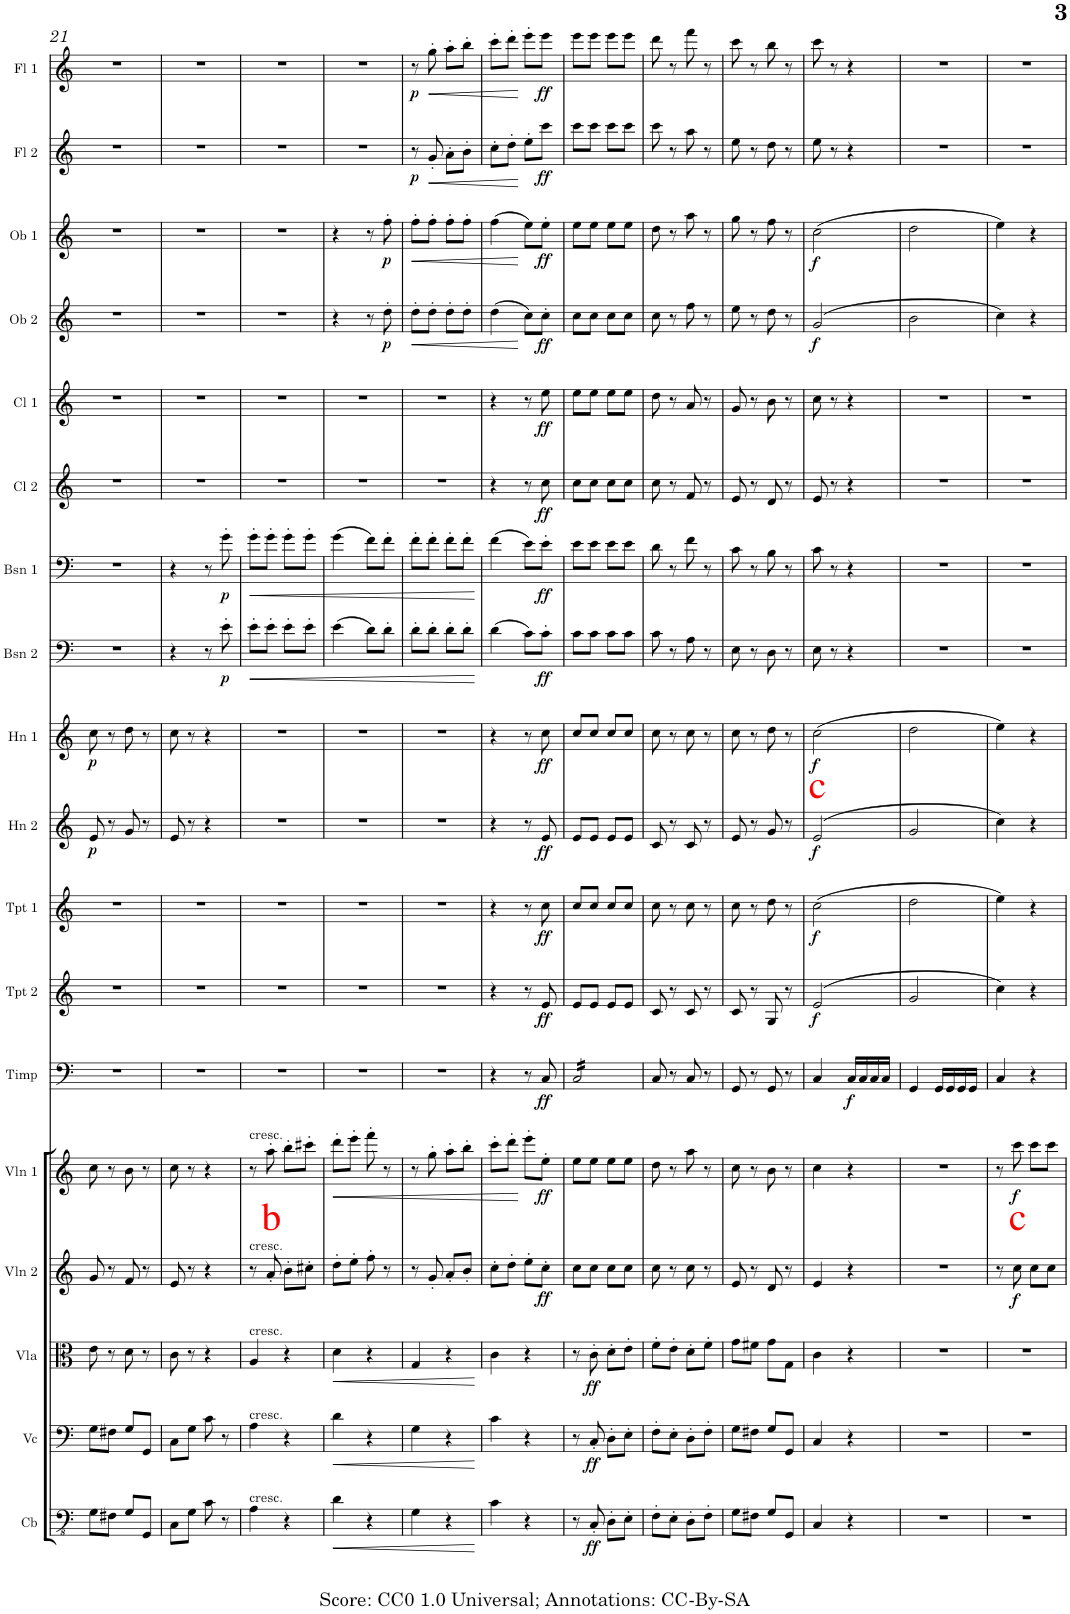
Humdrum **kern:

**kern	**dynam	**kern	**dynam	**kern	**dynam	**kern	**dynam	**kern	**text	**dynam	**kern	**dynam	**kern	**dynam	**kern	**dynam	**kern	**dynam	**kern	**text	**dynam	**kern	**dynam	**kern	**dynam	**kern	**dynam	**kern	**dynam	**kern	**dynam	**kern	**dynam	**kern	**dynam	**kern	**dynam
*part18	*part18	*part17	*part17	*part16	*part16	*part15	*part15	*part14	*part14	*part14	*part13	*part13	*part12	*part12	*part11	*part11	*part10	*part10	*part9	*part9	*part9	*part8	*part8	*part7	*part7	*part6	*part6	*part5	*part5	*part4	*part4	*part3	*part3	*part2	*part2	*part1	*part1
*staff18	*staff18	*staff17	*staff17	*staff16	*staff16	*staff15	*staff15	*staff14	*staff14	*staff14	*staff13	*staff13	*staff12	*staff12	*staff11	*staff11	*staff10	*staff10	*staff9	*staff9	*staff9	*staff8	*staff8	*staff7	*staff7	*staff6	*staff6	*staff5	*staff5	*staff4	*staff4	*staff3	*staff3	*staff2	*staff2	*staff1	*staff1
*I"Contrabass	*	*I"Violoncello	*	*I"Viola	*	*I"Violin 2	*	*I"Violin 1	*	*	*I"Timpani	*	*I"C Trumpet 2	*	*I"C Trumpet 1	*	*I"C Horn 2	*	*I"C Horn 1	*	*	*I"Bassoon 2	*	*I"Bassoon 1	*	*I"C Clarinet 2	*	*I"C Clarinet 1	*	*I"Oboe 2	*	*I"Oboe 1	*	*I"Flute 2	*	*I"Flute 1	*
*I'Cb	*	*I'Vc	*	*I'Vla	*	*I'Vln 2	*	*I'Vln 1	*	*	*I'Timp	*	*I'Tpt 2	*	*I'Tpt 1	*	*I'Hn 2	*	*I'Hn 1	*	*	*I'Bsn 2	*	*I'Bsn 1	*	*I'Cl 2	*	*I'Cl 1	*	*I'Ob 2	*	*I'Ob 1	*	*I'Fl 2	*	*I'Fl 1	*
!!LO:PB:g=z
*clefFv4	*	*clefF4	*	*clefC3	*	*clefG2	*	*clefG2	*	*	*clefF4	*	*clefG2	*	*clefG2	*	*clefG2	*	*clefG2	*	*	*clefF4	*	*clefF4	*	*clefG2	*	*clefG2	*	*clefG2	*	*clefG2	*	*clefG2	*	*clefG2	*
*	*	*	*	*	*	*	*	*	*	*	*	*	*	*	*	*	*Trd7c12	*	*Trd7c12	*	*	*	*	*	*	*Trd1c2	*	*Trd1c2	*	*	*	*	*	*	*	*	*
*k[]	*	*k[]	*	*k[]	*	*k[]	*	*k[]	*	*	*k[]	*	*k[]	*	*k[]	*	*k[]	*	*k[]	*	*	*k[]	*	*k[]	*	*k[]	*	*k[]	*	*k[]	*	*k[]	*	*k[]	*	*k[]	*
*M2/4	*	*M2/4	*	*M2/4	*	*M2/4	*	*M2/4	*	*	*M2/4	*	*M2/4	*	*M2/4	*	*M2/4	*	*M2/4	*	*	*M2/4	*	*M2/4	*	*M2/4	*	*M2/4	*	*M2/4	*	*M2/4	*	*M2/4	*	*M2/4	*
=21	=21	=21	=21	=21	=21	=21	=21	=21	=21	=21	=21	=21	=21	=21	=21	=21	=21	=21	=21	=21	=21	=21	=21	=21	=21	=21	=21	=21	=21	=21	=21	=21	=21	=21	=21	=21	=21
!	!	!	!	!	!	!	!	!	!	!	!	!	!	!	!	!	!	!LO:DY:b	!	!	!LO:DY:b	!	!	!	!	!	!	!	!	!	!	!	!	!	!	!	!
8GG\L	.	8G\L	.	8e\	.	8g/	.	8cc\	.	.	2r	.	2r	.	2r	.	8e/	p	8cc\	.	p	2r	.	2r	.	2r	.	2r	.	2r	.	2r	.	2r	.	2r	.
8FF#X\J	.	8F#X\J	.	8r	.	8r	.	8r	.	.	.	.	.	.	.	.	8r	.	8r	.	.	.	.	.	.	.	.	.	.	.	.	.	.	.	.	.	.
8GG/L	.	8G/L	.	8d\	.	8f/	.	8b\	.	.	.	.	.	.	.	.	8g/	.	8dd\	.	.	.	.	.	.	.	.	.	.	.	.	.	.	.	.	.	.
8GGG/J	.	8GG/J	.	8r	.	8r	.	8r	.	.	.	.	.	.	.	.	8r	.	8r	.	.	.	.	.	.	.	.	.	.	.	.	.	.	.	.	.	.
=22	=22	=22	=22	=22	=22	=22	=22	=22	=22	=22	=22	=22	=22	=22	=22	=22	=22	=22	=22	=22	=22	=22	=22	=22	=22	=22	=22	=22	=22	=22	=22	=22	=22	=22	=22	=22	=22
8CC\L	.	8C\L	.	8c\	.	8e/	.	8cc\	.	.	2r	.	2r	.	2r	.	8e/	.	8cc\	.	.	4r	.	4r	.	2r	.	2r	.	2r	.	2r	.	2r	.	2r	.
8GG\J	.	8G\J	.	8r	.	8r	.	8r	.	.	.	.	.	.	.	.	8r	.	8r	.	.	.	.	.	.	.	.	.	.	.	.	.	.	.	.	.	.
8C\	.	8c\	.	4r	.	4r	.	4r	.	.	.	.	.	.	.	.	4r	.	4r	.	.	8r	.	8r	.	.	.	.	.	.	.	.	.	.	.	.	.
!	!	!	!	!	!	!	!	!	!	!	!	!	!	!	!	!	!	!	!	!	!	!	!LO:DY:b	!	!LO:DY:b	!	!	!	!	!	!	!	!	!	!	!	!
8r	.	8r	.	.	.	.	.	.	.	.	.	.	.	.	.	.	.	.	.	.	.	8e'\	p	8g'\	p	.	.	.	.	.	.	.	.	.	.	.	.
=23	=23	=23	=23	=23	=23	=23	=23	=23	=23	=23	=23	=23	=23	=23	=23	=23	=23	=23	=23	=23	=23	=23	=23	=23	=23	=23	=23	=23	=23	=23	=23	=23	=23	=23	=23	=23	=23
!	!	!	!	!	!	!	!	!LO:TX:a:t=cresc.	!	!	!	!	!	!	!	!	!	!	!	!	!	!	!	!	!	!	!	!	!	!	!	!	!	!	!	!	!
!	!	!	!	!	!	!LO:TX:a:t=cresc.	!	!	!	!	!	!	!	!	!	!	!	!	!	!	!	!	!	!	!	!	!	!	!	!	!	!	!	!	!	!	!
!	!	!	!	!LO:TX:a:t=cresc.	!	!	!	!	!	!	!	!	!	!	!	!	!	!	!	!	!	!	!	!	!	!	!	!	!	!	!	!	!	!	!	!	!
!	!	!LO:TX:a:t=cresc.	!	!	!	!	!	!	!	!	!	!	!	!	!	!	!	!	!	!	!	!	!	!	!	!	!	!	!	!	!	!	!	!	!	!	!
!LO:TX:a:t=cresc.	!	!	!	!	!	!	!	!	!	!	!	!	!	!	!	!	!	!	!	!	!	!	!	!	!	!	!	!	!	!	!	!	!	!	!	!	!
!	!	!	!	!	!	!	!	!	!	!	!	!	!	!	!	!	!	!	!	!	!	!	!LO:HP:b	!	!LO:HP:b	!	!	!	!	!	!	!	!	!	!	!	!
4AA\	.	4A\	.	4A/	.	8r	.	8r	.	.	2r	.	2r	.	2r	.	2r	.	2r	.	.	8e'\L	<	8g'\L	<	2r	.	2r	.	2r	.	2r	.	2r	.	2r	.
!	!	!	!	!	!	!	!	!	!LO:LY:b:color=#FF0000	!	!	!	!	!	!	!	!	!	!	!	!	!	!	!	!	!	!	!	!	!	!	!	!	!	!	!	!
.	.	.	.	.	.	8a'/	.	8aa'\	b	.	.	.	.	.	.	.	.	.	.	.	.	8e'\J	.	8g'\J	.	.	.	.	.	.	.	.	.	.	.	.	.
4r	.	4r	.	4r	.	8b'\L	.	8bb'\L	.	.	.	.	.	.	.	.	.	.	.	.	.	8e'\L	.	8g'\L	.	.	.	.	.	.	.	.	.	.	.	.	.
.	.	.	.	.	.	8cc#X'\J	.	8ccc#X'\J	.	.	.	.	.	.	.	.	.	.	.	.	.	8e'\J	.	8g'\J	.	.	.	.	.	.	.	.	.	.	.	.	.
=24	=24	=24	=24	=24	=24	=24	=24	=24	=24	=24	=24	=24	=24	=24	=24	=24	=24	=24	=24	=24	=24	=24	=24	=24	=24	=24	=24	=24	=24	=24	=24	=24	=24	=24	=24	=24	=24
!	!LO:HP:b	!	!LO:HP:b	!	!LO:HP:b	!	!	!	!	!LO:HP:b	!	!	!	!	!	!	!	!	!	!	!	!	!	!	!	!	!	!	!	!	!	!	!	!	!	!	!
4D\	<	4d\	<	4d\	<	8dd'\L	.	8ddd'\L	.	<	2r	.	2r	.	2r	.	2r	.	2r	.	.	(4e\	.	(4g\	.	2r	.	2r	.	4r	.	4r	.	2r	.	2r	.
.	.	.	.	.	.	8ee'\J	.	8eee'\J	.	.	.	.	.	.	.	.	.	.	.	.	.	.	.	.	.	.	.	.	.	.	.	.	.	.	.	.	.
4r	.	4r	.	4r	.	8ff'\	.	8fff'\	.	.	.	.	.	.	.	.	.	.	.	.	.	8d\L)	.	8f\L)	.	.	.	.	.	8r	.	8r	.	.	.	.	.
!	!	!	!	!	!	!	!	!	!	!	!	!	!	!	!	!	!	!	!	!	!	!	!	!	!	!	!	!	!	!	!LO:DY:b	!	!LO:DY:b	!	!	!	!
.	.	.	.	.	.	8r	.	8r	.	.	.	.	.	.	.	.	.	.	.	.	.	8d'\J	.	8f'\J	.	.	.	.	.	8dd'\	p	8ff'\	p	.	.	.	.
=25	=25	=25	=25	=25	=25	=25	=25	=25	=25	=25	=25	=25	=25	=25	=25	=25	=25	=25	=25	=25	=25	=25	=25	=25	=25	=25	=25	=25	=25	=25	=25	=25	=25	=25	=25	=25	=25
!	!	!	!	!	!	!	!	!	!	!	!	!	!	!	!	!	!	!	!	!	!	!	!	!	!	!	!	!	!	!	!LO:HP:b	!	!LO:HP:b	!	!LO:DY:b	!	!LO:DY:b
4GG\	.	4G\	.	4G/	.	8r	.	8r	.	.	2r	.	2r	.	2r	.	2r	.	2r	.	.	8d'\L	.	8f'\L	.	2r	.	2r	.	8dd'\L	<	8ff'\L	<	8r	p	8r	p
!	!	!	!	!	!	!	!	!	!	!	!	!	!	!	!	!	!	!	!	!	!	!	!	!	!	!	!	!	!	!	!	!	!	!	!LO:HP:b	!	!LO:HP:b
.	.	.	.	.	.	8g'/	.	8gg'\	.	.	.	.	.	.	.	.	.	.	.	.	.	8d'\J	.	8f'\J	.	.	.	.	.	8dd'\J	.	8ff'\J	.	8g'/	<	8gg'\	<
4r	.	4r	.	4r	.	8a'/L	.	8aa'\L	.	.	.	.	.	.	.	.	.	.	.	.	.	8d'\L	.	8f'\L	.	.	.	.	.	8dd'\L	.	8ff'\L	.	8a'\L	.	8aa'\L	.
.	.	.	.	.	.	8b'/J	.	8bb'\J	.	.	.	.	.	.	.	.	.	.	.	.	.	8d'\J	.	8f'\J	.	.	.	.	.	8dd'\J	.	8ff'\J	.	8b'\J	.	8bb'\J	.
.	[	.	[	.	[	.	.	.	.	.	.	.	.	.	.	.	.	.	.	.	.	.	[	.	[	.	.	.	.	.	.	.	.	.	.	.	.
=26	=26	=26	=26	=26	=26	=26	=26	=26	=26	=26	=26	=26	=26	=26	=26	=26	=26	=26	=26	=26	=26	=26	=26	=26	=26	=26	=26	=26	=26	=26	=26	=26	=26	=26	=26	=26	=26
4C\	.	4c\	.	4c\	.	8cc'\L	.	8ccc'\L	.	.	4r	.	4r	.	4r	.	4r	.	4r	.	.	(4d\	.	(4f\	.	4r	.	4r	.	(4dd\	.	(4ff\	.	8cc'\L	.	8ccc'\L	.
.	.	.	.	.	.	8dd'\J	.	8ddd'\J	.	.	.	.	.	.	.	.	.	.	.	.	.	.	.	.	.	.	.	.	.	.	.	.	.	8dd'\J	.	8ddd'\J	.
4r	.	4r	.	4r	.	8ee'\L	.	8eee'\L	.	[	8r	.	8r	.	8r	.	8r	.	8r	.	.	8c\L)	.	8e\L)	.	8r	.	8r	.	8cc\L)	[	8ee\L)	[	8ee'\L	[	8eee'\L	[
!	!	!	!	!	!	!	!LO:DY:b	!	!	!LO:DY:b	!	!LO:DY:b	!	!LO:DY:b	!	!LO:DY:b	!	!LO:DY:b	!	!	!LO:DY:b	!	!LO:DY:b	!	!LO:DY:b	!	!LO:DY:b	!	!LO:DY:b	!	!LO:DY:b	!	!LO:DY:b	!	!LO:DY:b	!	!LO:DY:b
.	.	.	.	.	.	8cc'\J	ff	8ee'\J	.	ff	8C/	ff	8e/	ff	8cc\	ff	8e/	ff	8cc\	.	ff	8c'\J	ff	8e'\J	ff	8cc\	ff	8ee\	ff	8cc'\J	ff	8ee'\J	ff	8ccc\J	ff	8eee\J	ff
=27	=27	=27	=27	=27	=27	=27	=27	=27	=27	=27	=27	=27	=27	=27	=27	=27	=27	=27	=27	=27	=27	=27	=27	=27	=27	=27	=27	=27	=27	=27	=27	=27	=27	=27	=27	=27	=27
*	*	*	*	*	*	*	*	*	*	*	*tremolo	*	*	*	*	*	*	*	*	*	*	*	*	*	*	*	*	*	*	*	*	*	*	*	*	*	*
8r	.	8r	.	8r	.	8cc\L	.	8ee\L	.	.	16C/LL	.	8e/L	.	8cc/L	.	8e/L	.	8cc/L	.	.	8c\L	.	8e\L	.	8cc\L	.	8ee\L	.	8cc\L	.	8ee\L	.	8ccc\L	.	8eee\L	.
.	.	.	.	.	.	.	.	.	.	.	16C/	.	.	.	.	.	.	.	.	.	.	.	.	.	.	.	.	.	.	.	.	.	.	.	.	.	.
!	!LO:DY:b	!	!LO:DY:b	!	!LO:DY:b	!	!	!	!	!	!	!	!	!	!	!	!	!	!	!	!	!	!	!	!	!	!	!	!	!	!	!	!	!	!	!	!
8CC'/	ff	8C'/	ff	8c'\	ff	8cc\J	.	8ee\J	.	.	16C/	.	8e/J	.	8cc/J	.	8e/J	.	8cc/J	.	.	8c\J	.	8e\J	.	8cc\J	.	8ee\J	.	8cc\J	.	8ee\J	.	8ccc\J	.	8eee\J	.
.	.	.	.	.	.	.	.	.	.	.	16C/	.	.	.	.	.	.	.	.	.	.	.	.	.	.	.	.	.	.	.	.	.	.	.	.	.	.
8DD'\L	.	8D'\L	.	8d'\L	.	8cc\L	.	8ee\L	.	.	16C/	.	8e/L	.	8cc/L	.	8e/L	.	8cc/L	.	.	8c\L	.	8e\L	.	8cc\L	.	8ee\L	.	8cc\L	.	8ee\L	.	8ccc\L	.	8eee\L	.
.	.	.	.	.	.	.	.	.	.	.	16C/	.	.	.	.	.	.	.	.	.	.	.	.	.	.	.	.	.	.	.	.	.	.	.	.	.	.
8EE'\J	.	8E'\J	.	8e'\J	.	8cc\J	.	8ee\J	.	.	16C/	.	8e/J	.	8cc/J	.	8e/J	.	8cc/J	.	.	8c\J	.	8e\J	.	8cc\J	.	8ee\J	.	8cc\J	.	8ee\J	.	8ccc\J	.	8eee\J	.
.	.	.	.	.	.	.	.	.	.	.	16C/JJ	.	.	.	.	.	.	.	.	.	.	.	.	.	.	.	.	.	.	.	.	.	.	.	.	.	.
*	*	*	*	*	*	*	*	*	*	*	*Xtremolo	*	*	*	*	*	*	*	*	*	*	*	*	*	*	*	*	*	*	*	*	*	*	*	*	*	*
=28	=28	=28	=28	=28	=28	=28	=28	=28	=28	=28	=28	=28	=28	=28	=28	=28	=28	=28	=28	=28	=28	=28	=28	=28	=28	=28	=28	=28	=28	=28	=28	=28	=28	=28	=28	=28	=28
8FF'\L	.	8F'\L	.	8f'\L	.	8cc\	.	8dd\	.	.	8C/	.	8c/	.	8cc\	.	8c/	.	8cc\	.	.	8c\	.	8d\	.	8cc\	.	8dd\	.	8cc\	.	8dd\	.	8ccc\	.	8ddd\	.
8EE'\J	.	8E'\J	.	8e'\J	.	8r	.	8r	.	.	8r	.	8r	.	8r	.	8r	.	8r	.	.	8r	.	8r	.	8r	.	8r	.	8r	.	8r	.	8r	.	8r	.
8DD'\L	.	8D'\L	.	8d'\L	.	8cc\	.	8aa\	.	.	8C/	.	8c/	.	8cc\	.	8c/	.	8cc\	.	.	8A\	.	8f\	.	8f/	.	8a/	.	8ff\	.	8aa\	.	8aa\	.	8fff\	.
8FF'\J	.	8F'\J	.	8f'\J	.	8r	.	8r	.	.	8r	.	8r	.	8r	.	8r	.	8r	.	.	8r	.	8r	.	8r	.	8r	.	8r	.	8r	.	8r	.	8r	.
=29	=29	=29	=29	=29	=29	=29	=29	=29	=29	=29	=29	=29	=29	=29	=29	=29	=29	=29	=29	=29	=29	=29	=29	=29	=29	=29	=29	=29	=29	=29	=29	=29	=29	=29	=29	=29	=29
8GG\L	.	8G\L	.	8g\L	.	8e/	.	8cc\	.	.	8GG/	.	8c/	.	8cc\	.	8e/	.	8cc\	.	.	8E\	.	8c\	.	8e/	.	8g/	.	8ee\	.	8gg\	.	8ee\	.	8ccc\	.
8FF#X\J	.	8F#X\J	.	8f#X\J	.	8r	.	8r	.	.	8r	.	8r	.	8r	.	8r	.	8r	.	.	8r	.	8r	.	8r	.	8r	.	8r	.	8r	.	8r	.	8r	.
8GG/L	.	8G/L	.	8g\L	.	8d/	.	8b\	.	.	8GG/	.	8G/	.	8dd\	.	8g/	.	8dd\	.	.	8D\	.	8B\	.	8d/	.	8b\	.	8dd\	.	8ff\	.	8dd\	.	8bb\	.
8GGG/J	.	8GG/J	.	8G\J	.	8r	.	8r	.	.	8r	.	8r	.	8r	.	8r	.	8r	.	.	8r	.	8r	.	8r	.	8r	.	8r	.	8r	.	8r	.	8r	.
=30	=30	=30	=30	=30	=30	=30	=30	=30	=30	=30	=30	=30	=30	=30	=30	=30	=30	=30	=30	=30	=30	=30	=30	=30	=30	=30	=30	=30	=30	=30	=30	=30	=30	=30	=30	=30	=30
!	!	!	!	!	!	!	!	!	!	!	!	!	!	!LO:DY:b	!	!LO:DY:b	!	!LO:DY:b	!	!LO:LY:b:color=#FF0000	!LO:DY:b	!	!	!	!	!	!	!	!	!	!LO:DY:b	!	!LO:DY:b	!	!	!	!
4CC/	.	4C/	.	4c\	.	4e/	.	4cc\	.	.	4C/	.	(2e/	f	(2cc\	f	(2e/	f	(2cc\	c	f	8E\	.	8c\	.	8e/	.	8cc\	.	(2g/	f	(2cc\	f	8ee\	.	8ccc\	.
.	.	.	.	.	.	.	.	.	.	.	.	.	.	.	.	.	.	.	.	.	.	8r	.	8r	.	8r	.	8r	.	.	.	.	.	8r	.	8r	.
!	!	!	!	!	!	!	!	!	!	!	!	!LO:DY:b	!	!	!	!	!	!	!	!	!	!	!	!	!	!	!	!	!	!	!	!	!	!	!	!	!
4r	.	4r	.	4r	.	4r	.	4r	.	.	16C/LL	f	.	.	.	.	.	.	.	.	.	4r	.	4r	.	4r	.	4r	.	.	.	.	.	4r	.	4r	.
.	.	.	.	.	.	.	.	.	.	.	16C/	.	.	.	.	.	.	.	.	.	.	.	.	.	.	.	.	.	.	.	.	.	.	.	.	.	.
.	.	.	.	.	.	.	.	.	.	.	16C/	.	.	.	.	.	.	.	.	.	.	.	.	.	.	.	.	.	.	.	.	.	.	.	.	.	.
.	.	.	.	.	.	.	.	.	.	.	16C/JJ	.	.	.	.	.	.	.	.	.	.	.	.	.	.	.	.	.	.	.	.	.	.	.	.	.	.
=31	=31	=31	=31	=31	=31	=31	=31	=31	=31	=31	=31	=31	=31	=31	=31	=31	=31	=31	=31	=31	=31	=31	=31	=31	=31	=31	=31	=31	=31	=31	=31	=31	=31	=31	=31	=31	=31
2r	.	2r	.	2r	.	2r	.	2r	.	.	4GG/	.	2g/	.	2dd\	.	2g/	.	2dd\	.	.	2r	.	2r	.	2r	.	2r	.	2b\	.	2dd\	.	2r	.	2r	.
.	.	.	.	.	.	.	.	.	.	.	16GG/LL	.	.	.	.	.	.	.	.	.	.	.	.	.	.	.	.	.	.	.	.	.	.	.	.	.	.
.	.	.	.	.	.	.	.	.	.	.	16GG/	.	.	.	.	.	.	.	.	.	.	.	.	.	.	.	.	.	.	.	.	.	.	.	.	.	.
.	.	.	.	.	.	.	.	.	.	.	16GG/	.	.	.	.	.	.	.	.	.	.	.	.	.	.	.	.	.	.	.	.	.	.	.	.	.	.
.	.	.	.	.	.	.	.	.	.	.	16GG/JJ	.	.	.	.	.	.	.	.	.	.	.	.	.	.	.	.	.	.	.	.	.	.	.	.	.	.
=32	=32	=32	=32	=32	=32	=32	=32	=32	=32	=32	=32	=32	=32	=32	=32	=32	=32	=32	=32	=32	=32	=32	=32	=32	=32	=32	=32	=32	=32	=32	=32	=32	=32	=32	=32	=32	=32
2r	.	2r	.	2r	.	8r	.	8r	.	.	4C/	.	4cc\)	.	4ee\)	.	4cc\)	.	4ee\)	.	.	2r	.	2r	.	2r	.	2r	.	4cc\)	.	4ee\)	.	2r	.	2r	.
!	!	!	!	!	!	!	!LO:DY:b	!	!LO:LY:b:color=#FF0000	!LO:DY:b	!	!	!	!	!	!	!	!	!	!	!	!	!	!	!	!	!	!	!	!	!	!	!	!	!	!	!
.	.	.	.	.	.	8cc\	f	8ccc\	c	f	.	.	.	.	.	.	.	.	.	.	.	.	.	.	.	.	.	.	.	.	.	.	.	.	.	.	.
.	.	.	.	.	.	8cc\L	.	8ccc\L	.	.	4r	.	4r	.	4r	.	4r	.	4r	.	.	.	.	.	.	.	.	.	.	4r	.	4r	.	.	.	.	.
.	.	.	.	.	.	8cc\J	.	8ccc\J	.	.	.	.	.	.	.	.	.	.	.	.	.	.	.	.	.	.	.	.	.	.	.	.	.	.	.	.	.
=	=	=	=	=	=	=	=	=	=	=	=	=	=	=	=	=	=	=	=	=	=	=	=	=	=	=	=	=	=	=	=	=	=	=	=	=	=
*-	*-	*-	*-	*-	*-	*-	*-	*-	*-	*-	*-	*-	*-	*-	*-	*-	*-	*-	*-	*-	*-	*-	*-	*-	*-	*-	*-	*-	*-	*-	*-	*-	*-	*-	*-	*-	*-
